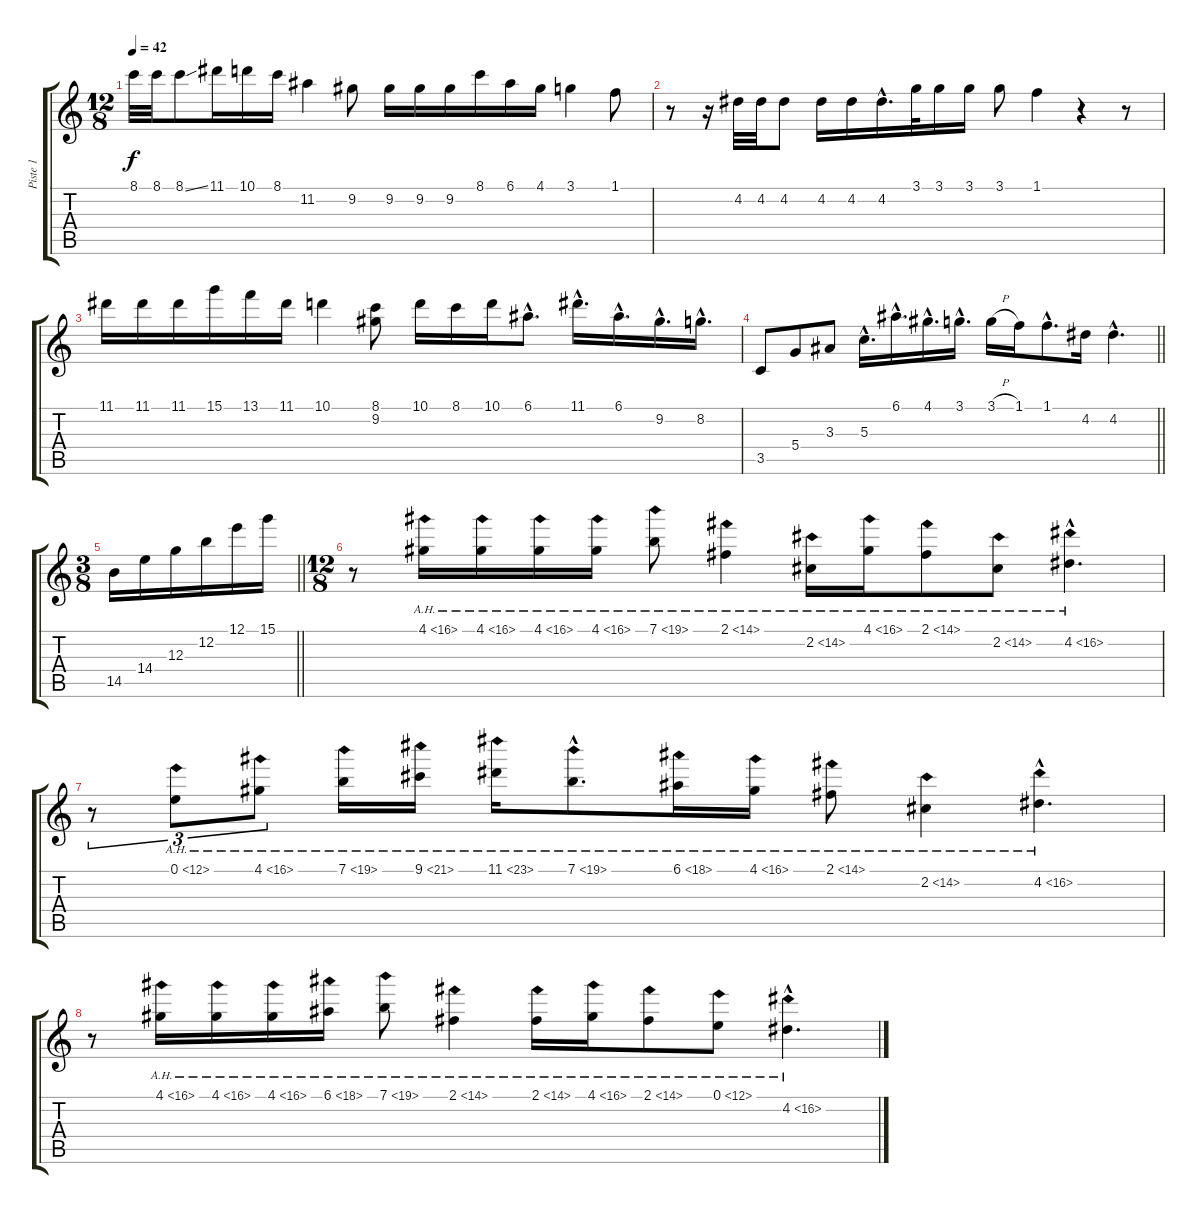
\track ("Piste 1" "Piste 1") {instrument acousticguitarnylon}
\staff {score tabs}
\tuning (E4 B3 G3 D3 A2 Eb2) {hide}
\ts (12 8)
\tempo 42
\clef g2
\ks c
8.1.32{dy f} 8.1.32 8.1{ss}.8 11.1.16 10.1.16 8.1.16 11.2.4 9.2.8 9.2.16 9.2.16 9.2.16 8.1.16 6.1.16 4.1.16 3.1.4 1.1.8 |
r.8 r.16 4.2.32 4.2.32 4.2.8 4.2.16 4.2.16 4.2{hac}.16{d} 3.1.32 3.1.16 3.1.16 3.1.8 1.1.4 r.4 r.8 |
11.1.16 11.1.16 11.1.16 15.1.16 13.1.16 11.1.16 10.1.4 (8.1 9.2).8 10.1.16 8.1.16 10.1.16 6.1{hac}.8{d} 11.1{hac}.16{d} 6.1{hac}.16{d} 9.2{hac}.16{d} 8.2{hac}.16{d} |
\barLineRight lightlight
3.5.8 5.4.8 3.3.8 5.3{hac}.16{d} 6.1{hac}.16{d} 4.1{hac}.16{d} 3.1{hac}.16{d} 3.1{h}.16 1.1.16 1.1{hac}.8{d} 4.2.16 4.2{hac}.4{d} |
\ts (3 8)
\barLineRight lightlight
14.5.16 14.4.16 12.3.16 12.2.16 12.1.16 15.1.16 |
\ts (12 8)
r.8 4.1{ah 12}.16 4.1{ah 12}.16 4.1{ah 12}.16 4.1{ah 12}.16 7.1{ah 12}.8 2.1{ah 12}.4 2.2{ah 12}.16 4.1{ah 12}.16 2.1{ah 12}.8 2.2{ah 12}.8 4.2{ah 12 hac}.4{d} |
r.8{tu (3 2)} 0.1{ah 12}.8{tu (3 2)} 4.1{ah 12}.8{tu (3 2)} 7.1{ah 12}.16 9.1{ah 12}.16 11.1{ah 12}.16 7.1{ah 12 hac}.8{d} 6.1{ah 12}.16 4.1{ah 12}.16 2.1{ah 12}.8 2.2{ah 12}.4 4.2{ah 12 hac}.4{d} |
r.8 4.1{ah 12}.16 4.1{ah 12}.16 4.1{ah 12}.16 6.1{ah 12}.16 7.1{ah 12}.8 2.1{ah 12}.4 2.1{ah 12}.16 4.1{ah 12}.16 2.1{ah 12}.8 0.1{ah 12}.8 4.2{ah 12 hac}.4{d}
